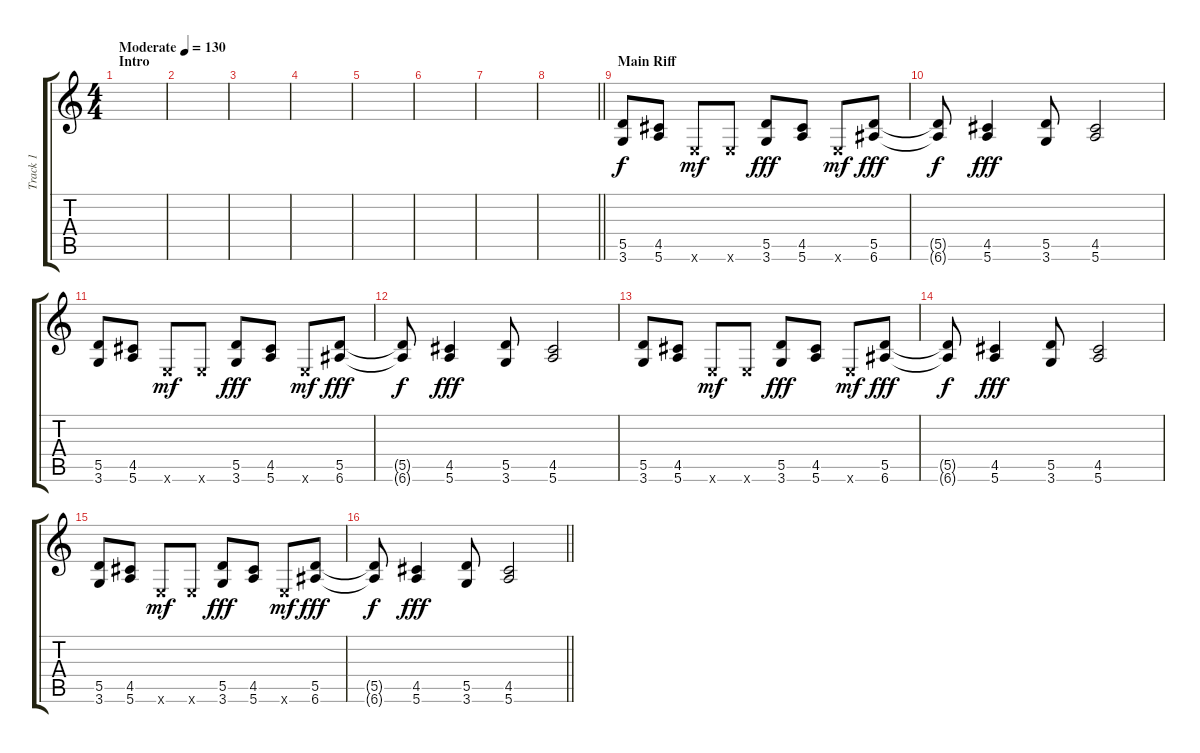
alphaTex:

\track ("Track 1" "Track 1") {instrument overdrivenguitar}
\staff {score tabs}
\tuning (E4 B3 G3 D3 A2 E2) {hide}
\ts (4 4)
\section ("" "Intro")
\tempo (130 "Moderate")
\clef g2
\ks c
|
|
|
|
|
|
|
\barLineRight lightlight
|
\section ("" "Main Riff")
(5.5 3.6).8 (4.5 5.6).8 0.6{x}.8{dy mf} 0.6{x}.8 (5.5 3.6).8{dy fff} (4.5 5.6).8 0.6{x}.8{dy mf} (5.5 6.6).8{dy fff} |
(5.5{t} 6.6{t}).8{dy f} (4.5 5.6).4{dy fff} (5.5 3.6).8 (4.5 5.6).2 |
(5.5 3.6).8 (4.5 5.6).8 0.6{x}.8{dy mf} 0.6{x}.8 (5.5 3.6).8{dy fff} (4.5 5.6).8 0.6{x}.8{dy mf} (5.5 6.6).8{dy fff} |
(5.5{t} 6.6{t}).8{dy f} (4.5 5.6).4{dy fff} (5.5 3.6).8 (4.5 5.6).2 |
(5.5 3.6).8 (4.5 5.6).8 0.6{x}.8{dy mf} 0.6{x}.8 (5.5 3.6).8{dy fff} (4.5 5.6).8 0.6{x}.8{dy mf} (5.5 6.6).8{dy fff} |
(5.5{t} 6.6{t}).8{dy f} (4.5 5.6).4{dy fff} (5.5 3.6).8 (4.5 5.6).2 |
(5.5 3.6).8 (4.5 5.6).8 0.6{x}.8{dy mf} 0.6{x}.8 (5.5 3.6).8{dy fff} (4.5 5.6).8 0.6{x}.8{dy mf} (5.5 6.6).8{dy fff} |
\barLineRight lightlight
(5.5{t} 6.6{t}).8{dy f} (4.5 5.6).4{dy fff} (5.5 3.6).8 (4.5 5.6).2
